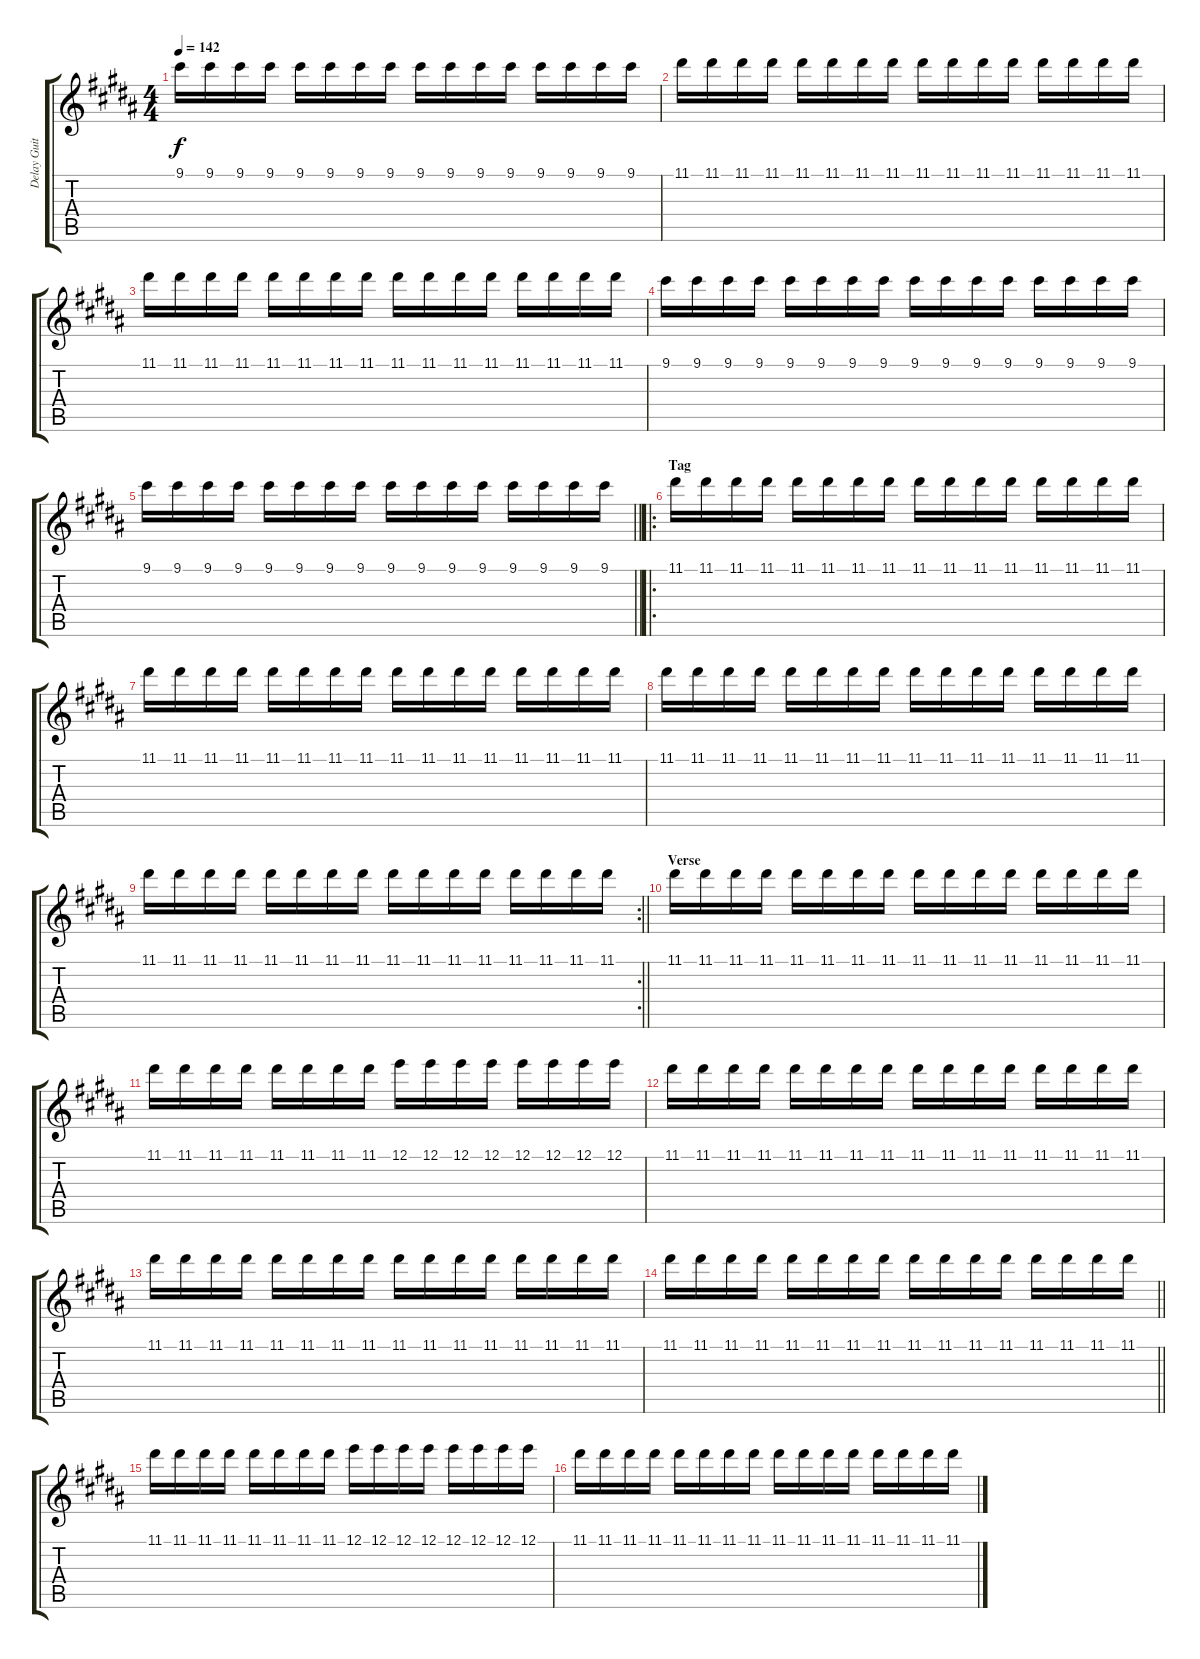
\track ("Delay Guitar 1" "Delay Guit") {instrument electricguitarjazz}
\staff {score tabs}
\tuning (E4 B3 G3 D3 A2 E2) {hide}
\ts (4 4)
\tempo 142
\clef g2
\ks b
9.1.16{dy f} 9.1.16 9.1.16 9.1.16 9.1.16 9.1.16 9.1.16 9.1.16 9.1.16 9.1.16 9.1.16 9.1.16 9.1.16 9.1.16 9.1.16 9.1.16 |
11.1.16 11.1.16 11.1.16 11.1.16 11.1.16 11.1.16 11.1.16 11.1.16 11.1.16 11.1.16 11.1.16 11.1.16 11.1.16 11.1.16 11.1.16 11.1.16 |
11.1.16 11.1.16 11.1.16 11.1.16 11.1.16 11.1.16 11.1.16 11.1.16 11.1.16 11.1.16 11.1.16 11.1.16 11.1.16 11.1.16 11.1.16 11.1.16 |
9.1.16 9.1.16 9.1.16 9.1.16 9.1.16 9.1.16 9.1.16 9.1.16 9.1.16 9.1.16 9.1.16 9.1.16 9.1.16 9.1.16 9.1.16 9.1.16 |
\barLineRight lightlight
9.1.16 9.1.16 9.1.16 9.1.16 9.1.16 9.1.16 9.1.16 9.1.16 9.1.16 9.1.16 9.1.16 9.1.16 9.1.16 9.1.16 9.1.16 9.1.16 |
\ro
\section ("" "Tag")
11.1.16 11.1.16 11.1.16 11.1.16 11.1.16 11.1.16 11.1.16 11.1.16 11.1.16 11.1.16 11.1.16 11.1.16 11.1.16 11.1.16 11.1.16 11.1.16 |
11.1.16 11.1.16 11.1.16 11.1.16 11.1.16 11.1.16 11.1.16 11.1.16 11.1.16 11.1.16 11.1.16 11.1.16 11.1.16 11.1.16 11.1.16 11.1.16 |
11.1.16 11.1.16 11.1.16 11.1.16 11.1.16 11.1.16 11.1.16 11.1.16 11.1.16 11.1.16 11.1.16 11.1.16 11.1.16 11.1.16 11.1.16 11.1.16 |
\rc 2
\barLineRight lightlight
11.1.16 11.1.16 11.1.16 11.1.16 11.1.16 11.1.16 11.1.16 11.1.16 11.1.16 11.1.16 11.1.16 11.1.16 11.1.16 11.1.16 11.1.16 11.1.16 |
\section ("" "Verse")
11.1.16 11.1.16 11.1.16 11.1.16 11.1.16 11.1.16 11.1.16 11.1.16 11.1.16 11.1.16 11.1.16 11.1.16 11.1.16 11.1.16 11.1.16 11.1.16 |
11.1.16 11.1.16 11.1.16 11.1.16 11.1.16 11.1.16 11.1.16 11.1.16 12.1.16 12.1.16 12.1.16 12.1.16 12.1.16 12.1.16 12.1.16 12.1.16 |
11.1.16 11.1.16 11.1.16 11.1.16 11.1.16 11.1.16 11.1.16 11.1.16 11.1.16 11.1.16 11.1.16 11.1.16 11.1.16 11.1.16 11.1.16 11.1.16 |
11.1.16 11.1.16 11.1.16 11.1.16 11.1.16 11.1.16 11.1.16 11.1.16 11.1.16 11.1.16 11.1.16 11.1.16 11.1.16 11.1.16 11.1.16 11.1.16 |
\barLineRight lightlight
11.1.16 11.1.16 11.1.16 11.1.16 11.1.16 11.1.16 11.1.16 11.1.16 11.1.16 11.1.16 11.1.16 11.1.16 11.1.16 11.1.16 11.1.16 11.1.16 |
11.1.16 11.1.16 11.1.16 11.1.16 11.1.16 11.1.16 11.1.16 11.1.16 12.1.16 12.1.16 12.1.16 12.1.16 12.1.16 12.1.16 12.1.16 12.1.16 |
11.1.16 11.1.16 11.1.16 11.1.16 11.1.16 11.1.16 11.1.16 11.1.16 11.1.16 11.1.16 11.1.16 11.1.16 11.1.16 11.1.16 11.1.16 11.1.16
